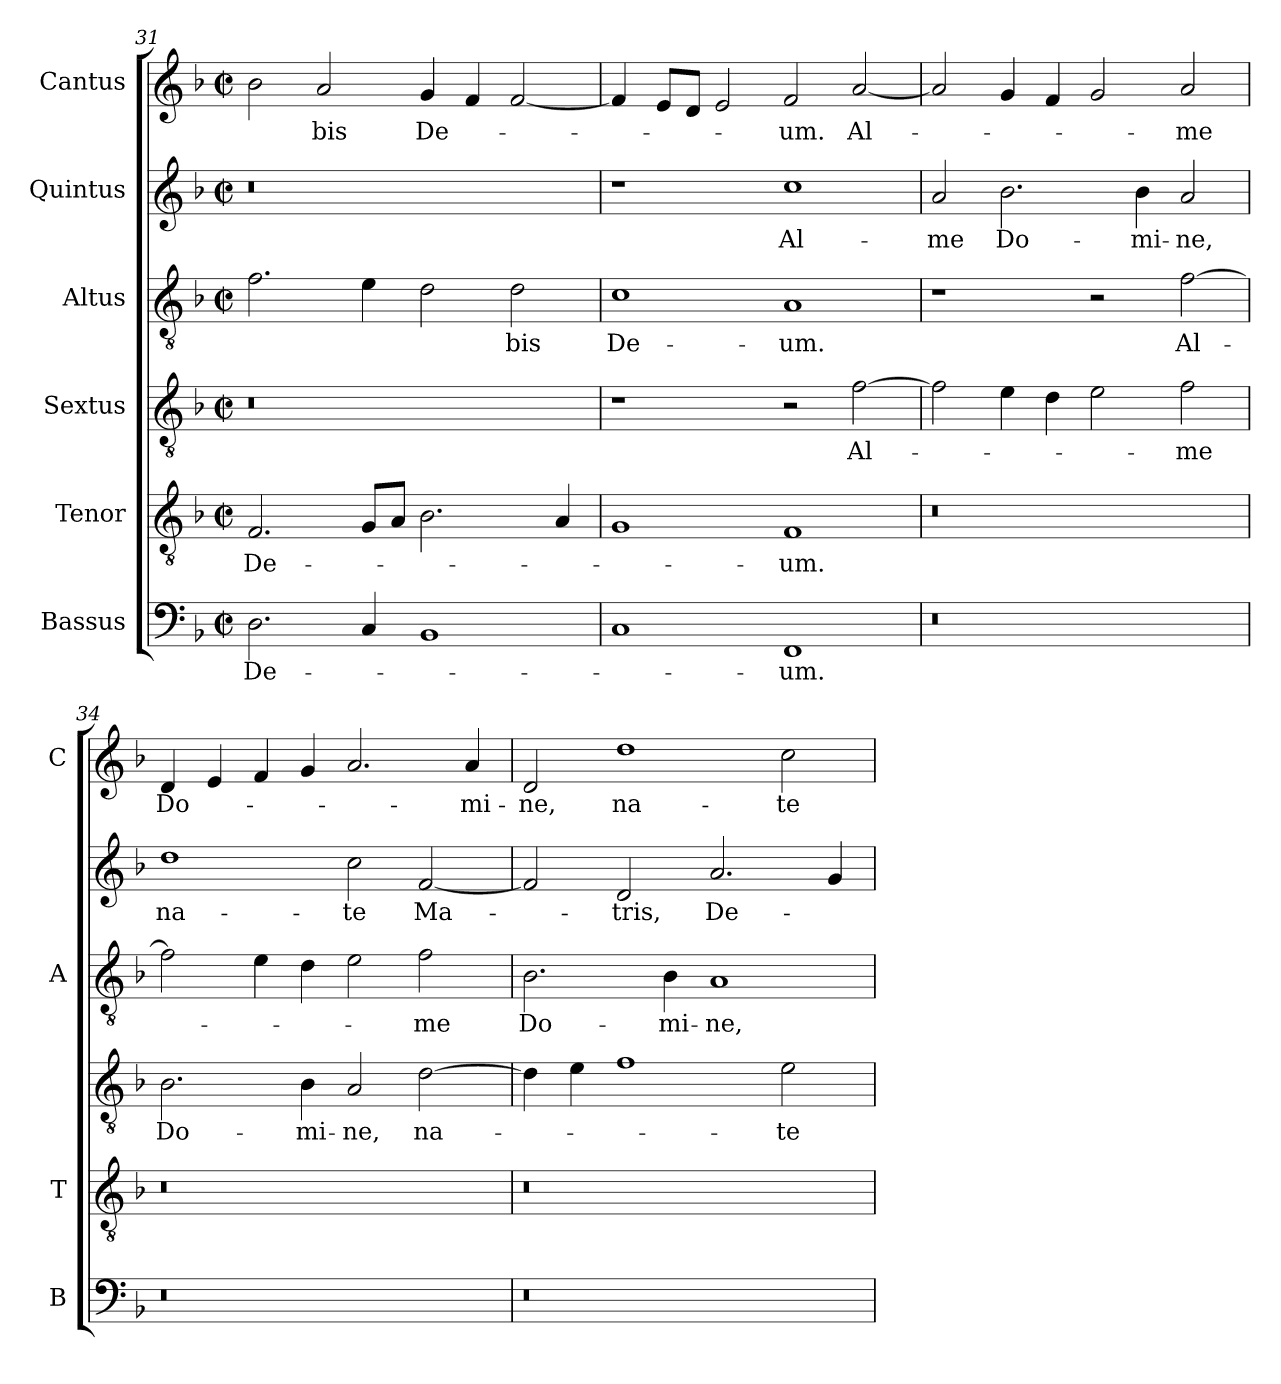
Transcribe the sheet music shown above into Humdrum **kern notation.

**kern	**text	**kern	**text	**kern	**text	**kern	**text	**kern	**text	**kern	**text
*part6	*part6	*part5	*part5	*part4	*part4	*part3	*part3	*part2	*part2	*part1	*part1
*staff6	*staff6	*staff5	*staff5	*staff4	*staff4	*staff3	*staff3	*staff2	*staff2	*staff1	*staff1
*I"Bassus	*	*I"Tenor	*	*I"Sextus	*	*I"Altus	*	*I"Quintus	*	*I"Cantus	*
*I'B	*	*I'T	*	*	*	*I'A	*	*	*	*I'C	*
!!LO:PB:g=z
*clefF4	*	*clefGv2	*	*clefGv2	*	*clefGv2	*	*clefG2	*	*clefG2	*
*k[b-]	*	*k[b-]	*	*k[b-]	*	*k[b-]	*	*k[b-]	*	*k[b-]	*
*F:	*	*F:	*	*F:	*	*F:	*	*F:	*	*F:	*
*M2/2	*	*M2/2	*	*M2/2	*	*M2/2	*	*M2/2	*	*M2/2	*
*met(c|)	*	*met(c|)	*	*met(c|)	*	*met(c|)	*	*met(c|)	*	*met(c|)	*
=31	=31	=31	=31	=31	=31	=31	=31	=31	=31	=31	=31
2.D\	De-	2.F/	De-	0r	.	2.f\	.	0r	.	2b-\	.
.	.	.	.	.	.	.	.	.	.	2a/	-bis
4C/	.	8G/L	.	.	.	4e\	.	.	.	.	.
.	.	8A/J	.	.	.	.	.	.	.	.	.
1BB-	.	2.B-\	.	.	.	2d\	.	.	.	4g/	De-
.	.	.	.	.	.	.	.	.	.	4f/	.
.	.	.	.	.	.	2d\	-bis	.	.	[2f/	.
.	.	4A/	.	.	.	.	.	.	.	.	.
=32	=32	=32	=32	=32	=32	=32	=32	=32	=32	=32	=32
1C	.	1G	.	1r	.	1c	De-	1r	.	4f/]	.
.	.	.	.	.	.	.	.	.	.	8e/L	.
.	.	.	.	.	.	.	.	.	.	8d/J	.
.	.	.	.	.	.	.	.	.	.	2e/	.
1FF	-um.	1F	-um.	2r	.	1A	-um.	1cc	Al-	2f/	-um.
.	.	.	.	[2f\	Al-	.	.	.	.	[2a/	Al-
=33	=33	=33	=33	=33	=33	=33	=33	=33	=33	=33	=33
0r	.	0r	.	2f\]	.	1r	.	2a/	-me	2a/]	.
.	.	.	.	4e\	.	.	.	2.b-\	Do-	4g/	.
.	.	.	.	4d\	.	.	.	.	.	4f/	.
.	.	.	.	2e\	.	2r	.	.	.	2g/	.
.	.	.	.	.	.	.	.	4b-\	-mi-	.	.
.	.	.	.	2f\	-me	[2f\	Al-	2a/	-ne,	2a/	-me
!!LO:LB:g=z
=34	=34	=34	=34	=34	=34	=34	=34	=34	=34	=34	=34
0r	.	0r	.	2.B-\	Do-	2f\]	.	1dd	na-	4d/	Do-
.	.	.	.	.	.	.	.	.	.	4e/	.
.	.	.	.	.	.	4e\	.	.	.	4f/	.
.	.	.	.	4B-\	-mi-	4d\	.	.	.	4g/	.
.	.	.	.	2A/	-ne,	2e\	.	2cc\	-te	2.a/	.
.	.	.	.	[2d\	na-	2f\	-me	[2f/	Ma-	.	.
.	.	.	.	.	.	.	.	.	.	4a/	-mi-
=35	=35	=35	=35	=35	=35	=35	=35	=35	=35	=35	=35
0r	.	0r	.	4d\]	.	2.B-\	Do-	2f/]	.	2d/	-ne,
.	.	.	.	4e\	.	.	.	.	.	.	.
.	.	.	.	1f	.	.	.	2d/	-tris,	1dd	na-
.	.	.	.	.	.	4B-\	-mi-	.	.	.	.
.	.	.	.	.	.	1A	-ne,	2.a/	De-	.	.
.	.	.	.	2e\	-te	.	.	.	.	2cc\	-te
.	.	.	.	.	.	.	.	4g/	.	.	.
=	=	=	=	=	=	=	=	=	=	=	=
*-	*-	*-	*-	*-	*-	*-	*-	*-	*-	*-	*-
